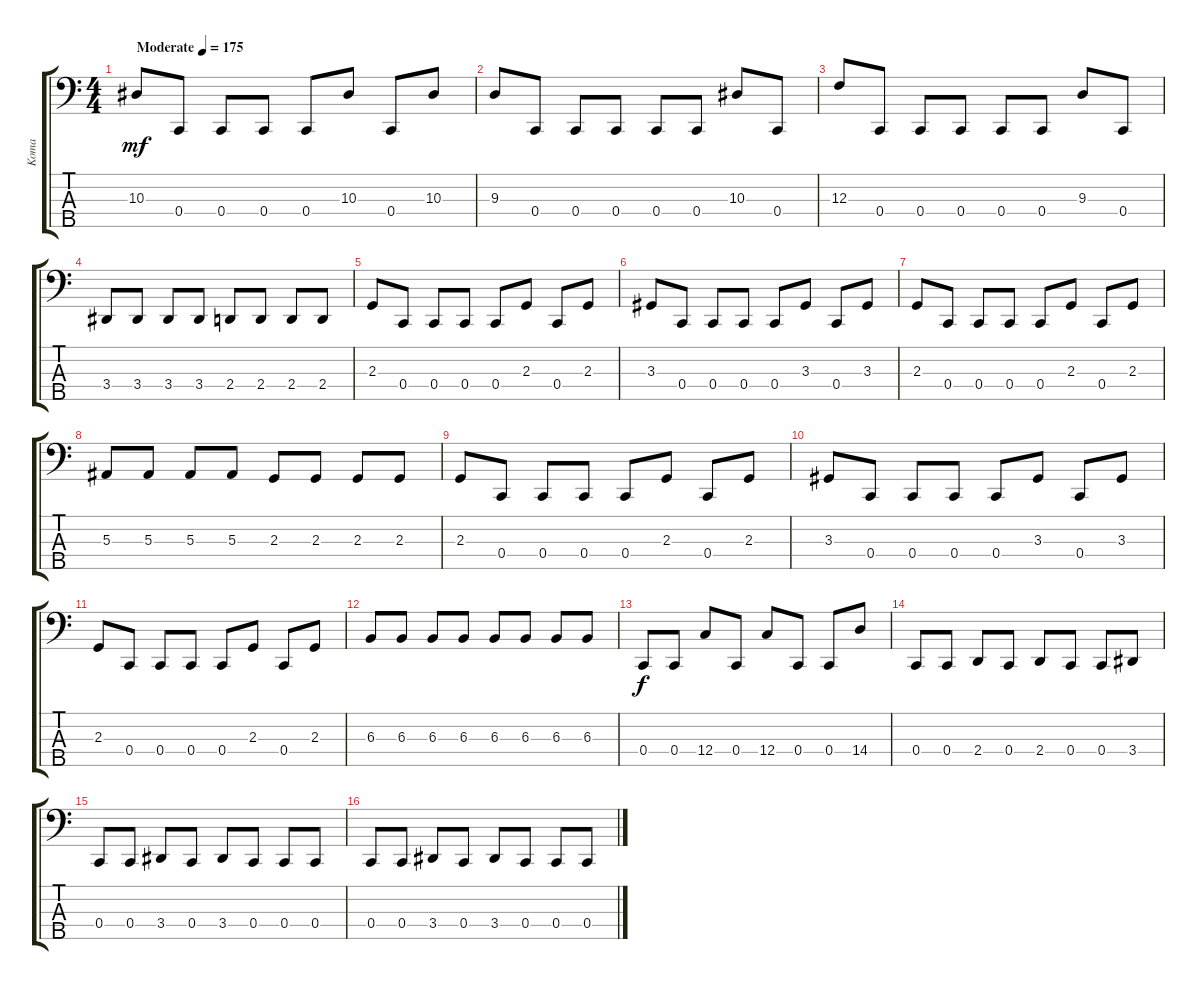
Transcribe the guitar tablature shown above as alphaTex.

\track ("Koma" "Koma") {instrument electricbasspick}
\staff {score tabs}
\tuning (Eb2 Bb1 F1 C1 G0) {hide}
\ts (4 4)
\tempo (175 "Moderate")
\clef f4
\ks c
10.3.8{dy mf instrument electricbasspick} 0.4.8 0.4.8 0.4.8 0.4.8 10.3.8 0.4.8 10.3.8 |
9.3.8 0.4.8 0.4.8 0.4.8 0.4.8 0.4.8 10.3.8 0.4.8 |
12.3.8 0.4.8 0.4.8 0.4.8 0.4.8 0.4.8 9.3.8 0.4.8 |
3.4.8 3.4.8 3.4.8 3.4.8 2.4.8 2.4.8 2.4.8 2.4.8 |
2.3.8 0.4.8 0.4.8 0.4.8 0.4.8 2.3.8 0.4.8 2.3.8 |
3.3.8 0.4.8 0.4.8 0.4.8 0.4.8 3.3.8 0.4.8 3.3.8 |
2.3.8 0.4.8 0.4.8 0.4.8 0.4.8 2.3.8 0.4.8 2.3.8 |
5.3.8 5.3.8 5.3.8 5.3.8 2.3.8 2.3.8 2.3.8 2.3.8 |
2.3.8 0.4.8 0.4.8 0.4.8 0.4.8 2.3.8 0.4.8 2.3.8 |
3.3.8 0.4.8 0.4.8 0.4.8 0.4.8 3.3.8 0.4.8 3.3.8 |
2.3.8 0.4.8 0.4.8 0.4.8 0.4.8 2.3.8 0.4.8 2.3.8 |
6.3.8 6.3.8 6.3.8 6.3.8 6.3.8 6.3.8 6.3.8 6.3.8 |
0.4.8{dy f} 0.4.8 12.4.8 0.4.8 12.4.8 0.4.8 0.4.8 14.4.8 |
0.4.8 0.4.8 2.4.8 0.4.8 2.4.8 0.4.8 0.4.8 3.4.8 |
0.4.8 0.4.8 3.4.8 0.4.8 3.4.8 0.4.8 0.4.8 0.4.8 |
0.4.8 0.4.8 3.4.8 0.4.8 3.4.8 0.4.8 0.4.8 0.4.8
